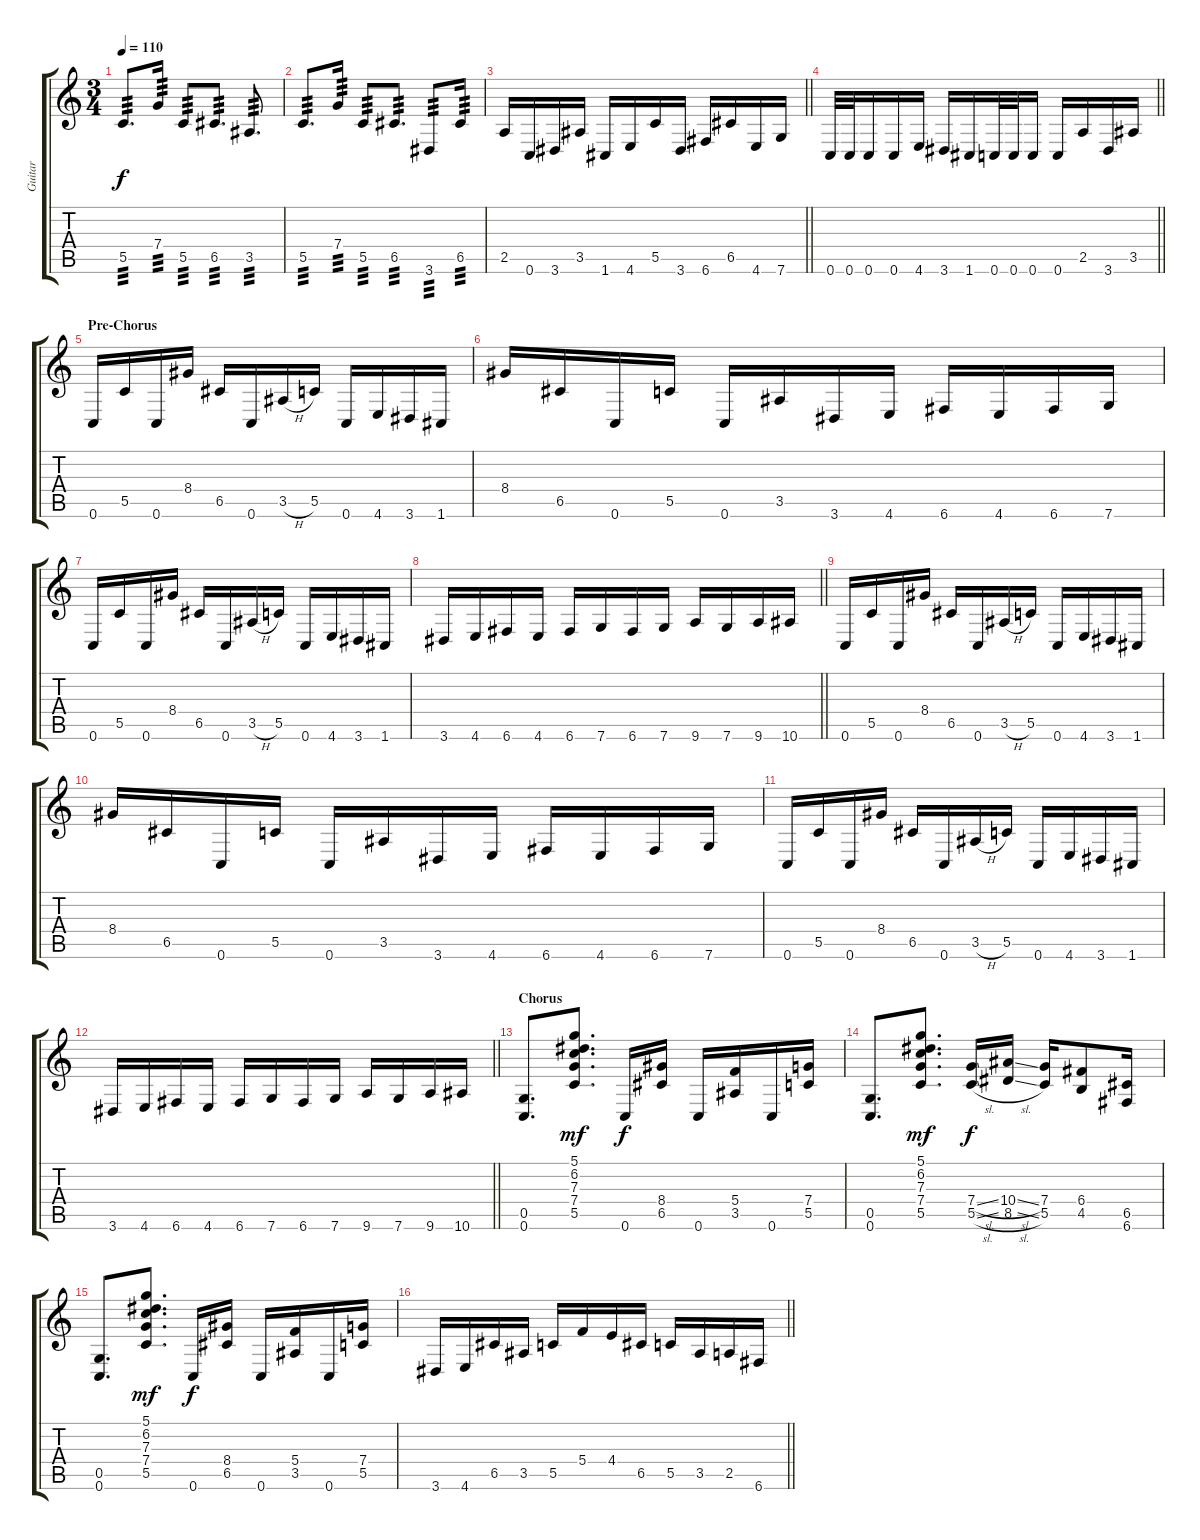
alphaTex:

\track ("Guitar" "Guitar") {instrument distortionguitar}
\staff {score tabs}
\tuning (D4 A3 F3 C3 G2 C2) {hide}
\ts (3 4)
\tempo 110
\clef g2
\ks c
5.5.8{d tp 3 dy f} 7.4.16{tp 3} 5.5.8{tp 3} 6.5.8{d tp 3} 3.5.8{d tp 3} |
5.5.8{d tp 3} 7.4.16{tp 3} 5.5.8{tp 3} 6.5.8{d tp 3} 3.6.8{tp 3} 6.5.16{tp 3} |
\barLineRight lightlight
2.5.16 0.6.16 3.6.16 3.5.16 1.6.16 4.6.16 5.5.16 3.6.16 6.6.16 6.5.16 4.6.16 7.6.16 |
\section ("" "")
\barLineRight lightlight
0.6.32 0.6.32 0.6.16 0.6.16 4.6.16 3.6.16 1.6.16 0.6.32 0.6.32 0.6.16 0.6.16 2.5.16 3.6.16 3.5.16 |
\section ("" "Pre-Chorus")
0.6.16 5.5.16 0.6.16 8.4.16 6.5.16 0.6.16 3.5{h}.16 5.5.16 0.6.16 4.6.16 3.6.16 1.6.16 |
8.4.16 6.5.16 0.6.16 5.5.16 0.6.16 3.5.16 3.6.16 4.6.16 6.6.16 4.6.16 6.6.16 7.6.16 |
0.6.16 5.5.16 0.6.16 8.4.16 6.5.16 0.6.16 3.5{h}.16 5.5.16 0.6.16 4.6.16 3.6.16 1.6.16 |
\barLineRight lightlight
3.6.16 4.6.16 6.6.16 4.6.16 6.6.16 7.6.16 6.6.16 7.6.16 9.6.16 7.6.16 9.6.16 10.6.16 |
\section ("" "")
0.6.16 5.5.16 0.6.16 8.4.16 6.5.16 0.6.16 3.5{h}.16 5.5.16 0.6.16 4.6.16 3.6.16 1.6.16 |
8.4.16 6.5.16 0.6.16 5.5.16 0.6.16 3.5.16 3.6.16 4.6.16 6.6.16 4.6.16 6.6.16 7.6.16 |
0.6.16 5.5.16 0.6.16 8.4.16 6.5.16 0.6.16 3.5{h}.16 5.5.16 0.6.16 4.6.16 3.6.16 1.6.16 |
\barLineRight lightlight
3.6.16 4.6.16 6.6.16 4.6.16 6.6.16 7.6.16 6.6.16 7.6.16 9.6.16 7.6.16 9.6.16 10.6.16 |
\section ("" "Chorus")
(0.5 0.6).8{d} (5.1 6.2 7.3 7.4 5.5).8{d dy mf} 0.6.16{dy f} (8.4 6.5).16 0.6.16 (5.4 3.5).16 0.6.16 (7.4 5.5).16 |
(0.5 0.6).8{d} (5.1 6.2 7.3 7.4 5.5).8{d dy mf} (7.4{sl} 5.5{sl}).16{dy f} (10.4{sl} 8.5{sl}).16 (7.4 5.5).16 (6.4 4.5).8 (6.5 6.6).16 |
(0.5 0.6).8{d} (5.1 6.2 7.3 7.4 5.5).8{d dy mf} 0.6.16{dy f} (8.4 6.5).16 0.6.16 (5.4 3.5).16 0.6.16 (7.4 5.5).16 |
\barLineRight lightlight
3.6.16 4.6.16 6.5.16 3.5.16 5.5.16 5.4.16 4.4.16 6.5.16 5.5.16 3.5.16 2.5.16 6.6.16
